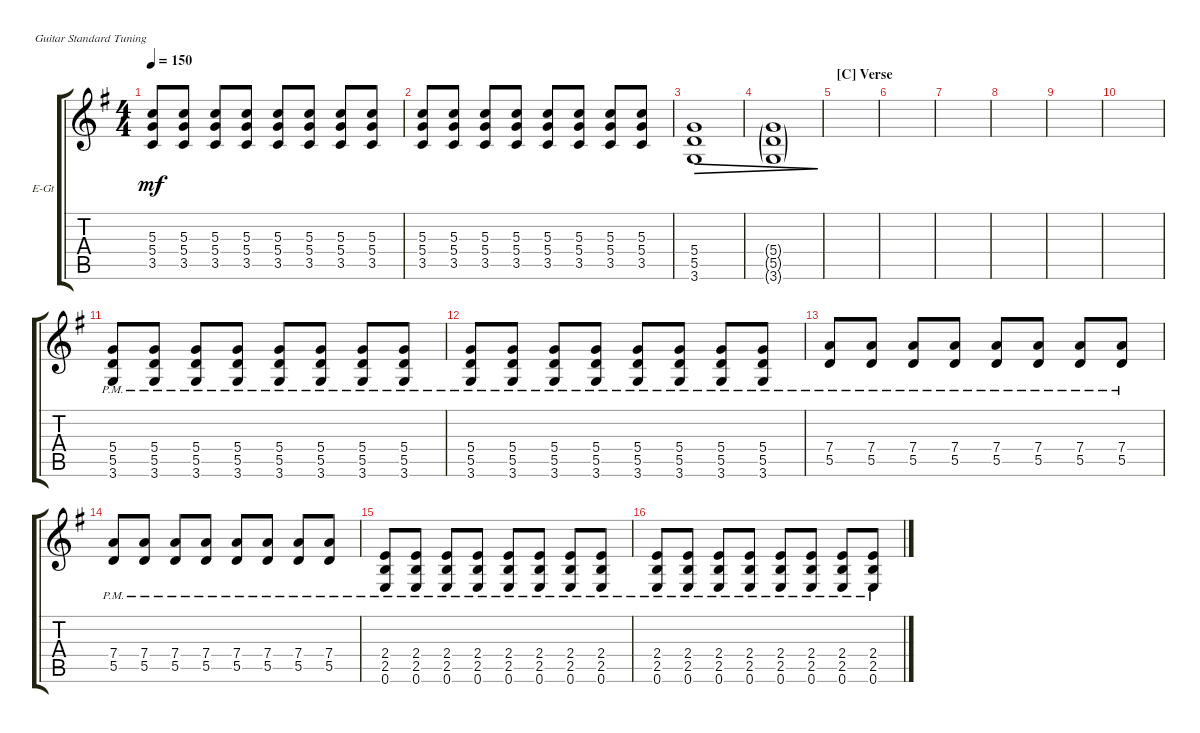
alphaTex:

\defaultSystemsLayout 4
\bracketExtendMode groupsimilarinstruments
\firstSystemTrackNameOrientation horizontal
\otherSystemsTrackNameOrientation horizontal
\track ("Electric Guitar" "E-Gt") {instrument overdrivenguitar}
\staff {score tabs}
\tuning (E4 B3 G3 D3 A2 E2)
\ts (4 4)
\tempo 150
\clef g2
\ks g
(3.5 5.4 5.3).8{dy mf} (3.5 5.4 5.3).8 (3.5 5.4 5.3).8 (3.5 5.4 5.3).8 (3.5 5.4 5.3).8 (3.5 5.4 5.3).8 (3.5 5.4 5.3).8 (3.5 5.4 5.3).8 |
(3.5 5.4 5.3).8 (3.5 5.4 5.3).8 (3.5 5.4 5.3).8 (3.5 5.4 5.3).8 (3.5 5.4 5.3).8 (3.5 5.4 5.3).8 (3.5 5.4 5.3).8 (3.5 5.4 5.3).8 |
(3.6 5.5 5.4).1{dec} |
(3.6{g} 5.5{g} 5.4{g}).1{dec} |
\section ("C" "Verse")
|
|
|
|
|
|
(3.6{pm} 5.5{pm} 5.4{pm}).8 (3.6{pm} 5.5{pm} 5.4{pm}).8 (3.6{pm} 5.5{pm} 5.4{pm}).8 (3.6{pm} 5.5{pm} 5.4{pm}).8 (3.6{pm} 5.5{pm} 5.4{pm}).8 (3.6{pm} 5.5{pm} 5.4{pm}).8 (3.6{pm} 5.5{pm} 5.4{pm}).8 (3.6{pm} 5.5{pm} 5.4{pm}).8 |
(3.6{pm} 5.5{pm} 5.4{pm}).8 (3.6{pm} 5.5{pm} 5.4{pm}).8 (3.6{pm} 5.5{pm} 5.4{pm}).8 (3.6{pm} 5.5{pm} 5.4{pm}).8 (3.6{pm} 5.5{pm} 5.4{pm}).8 (3.6{pm} 5.5{pm} 5.4{pm}).8 (3.6{pm} 5.5{pm} 5.4{pm}).8 (3.6{pm} 5.5{pm} 5.4{pm}).8 |
(5.5{pm} 7.4{pm}).8 (5.5{pm} 7.4{pm}).8 (5.5{pm} 7.4{pm}).8 (5.5{pm} 7.4{pm}).8 (5.5{pm} 7.4{pm}).8 (5.5{pm} 7.4{pm}).8 (5.5{pm} 7.4{pm}).8 (5.5{pm} 7.4{pm}).8 |
(5.5{pm} 7.4{pm}).8 (5.5{pm} 7.4{pm}).8 (5.5{pm} 7.4{pm}).8 (5.5{pm} 7.4{pm}).8 (5.5{pm} 7.4{pm}).8 (5.5{pm} 7.4{pm}).8 (5.5{pm} 7.4{pm}).8 (5.5{pm} 7.4{pm}).8 |
(0.6{pm} 2.5{pm} 2.4{pm}).8 (0.6{pm} 2.5{pm} 2.4{pm}).8 (0.6{pm} 2.5{pm} 2.4{pm}).8 (0.6{pm} 2.5{pm} 2.4{pm}).8 (0.6{pm} 2.5{pm} 2.4{pm}).8 (0.6{pm} 2.5{pm} 2.4{pm}).8 (0.6{pm} 2.5{pm} 2.4{pm}).8 (0.6{pm} 2.5{pm} 2.4{pm}).8 |
(0.6{pm} 2.5{pm} 2.4{pm}).8 (0.6{pm} 2.5{pm} 2.4{pm}).8 (0.6{pm} 2.5{pm} 2.4{pm}).8 (0.6{pm} 2.5{pm} 2.4{pm}).8 (0.6{pm} 2.5{pm} 2.4{pm}).8 (0.6{pm} 2.5{pm} 2.4{pm}).8 (0.6{pm} 2.5{pm} 2.4{pm}).8 (0.6{pm} 2.5{pm} 2.4{pm}).8
